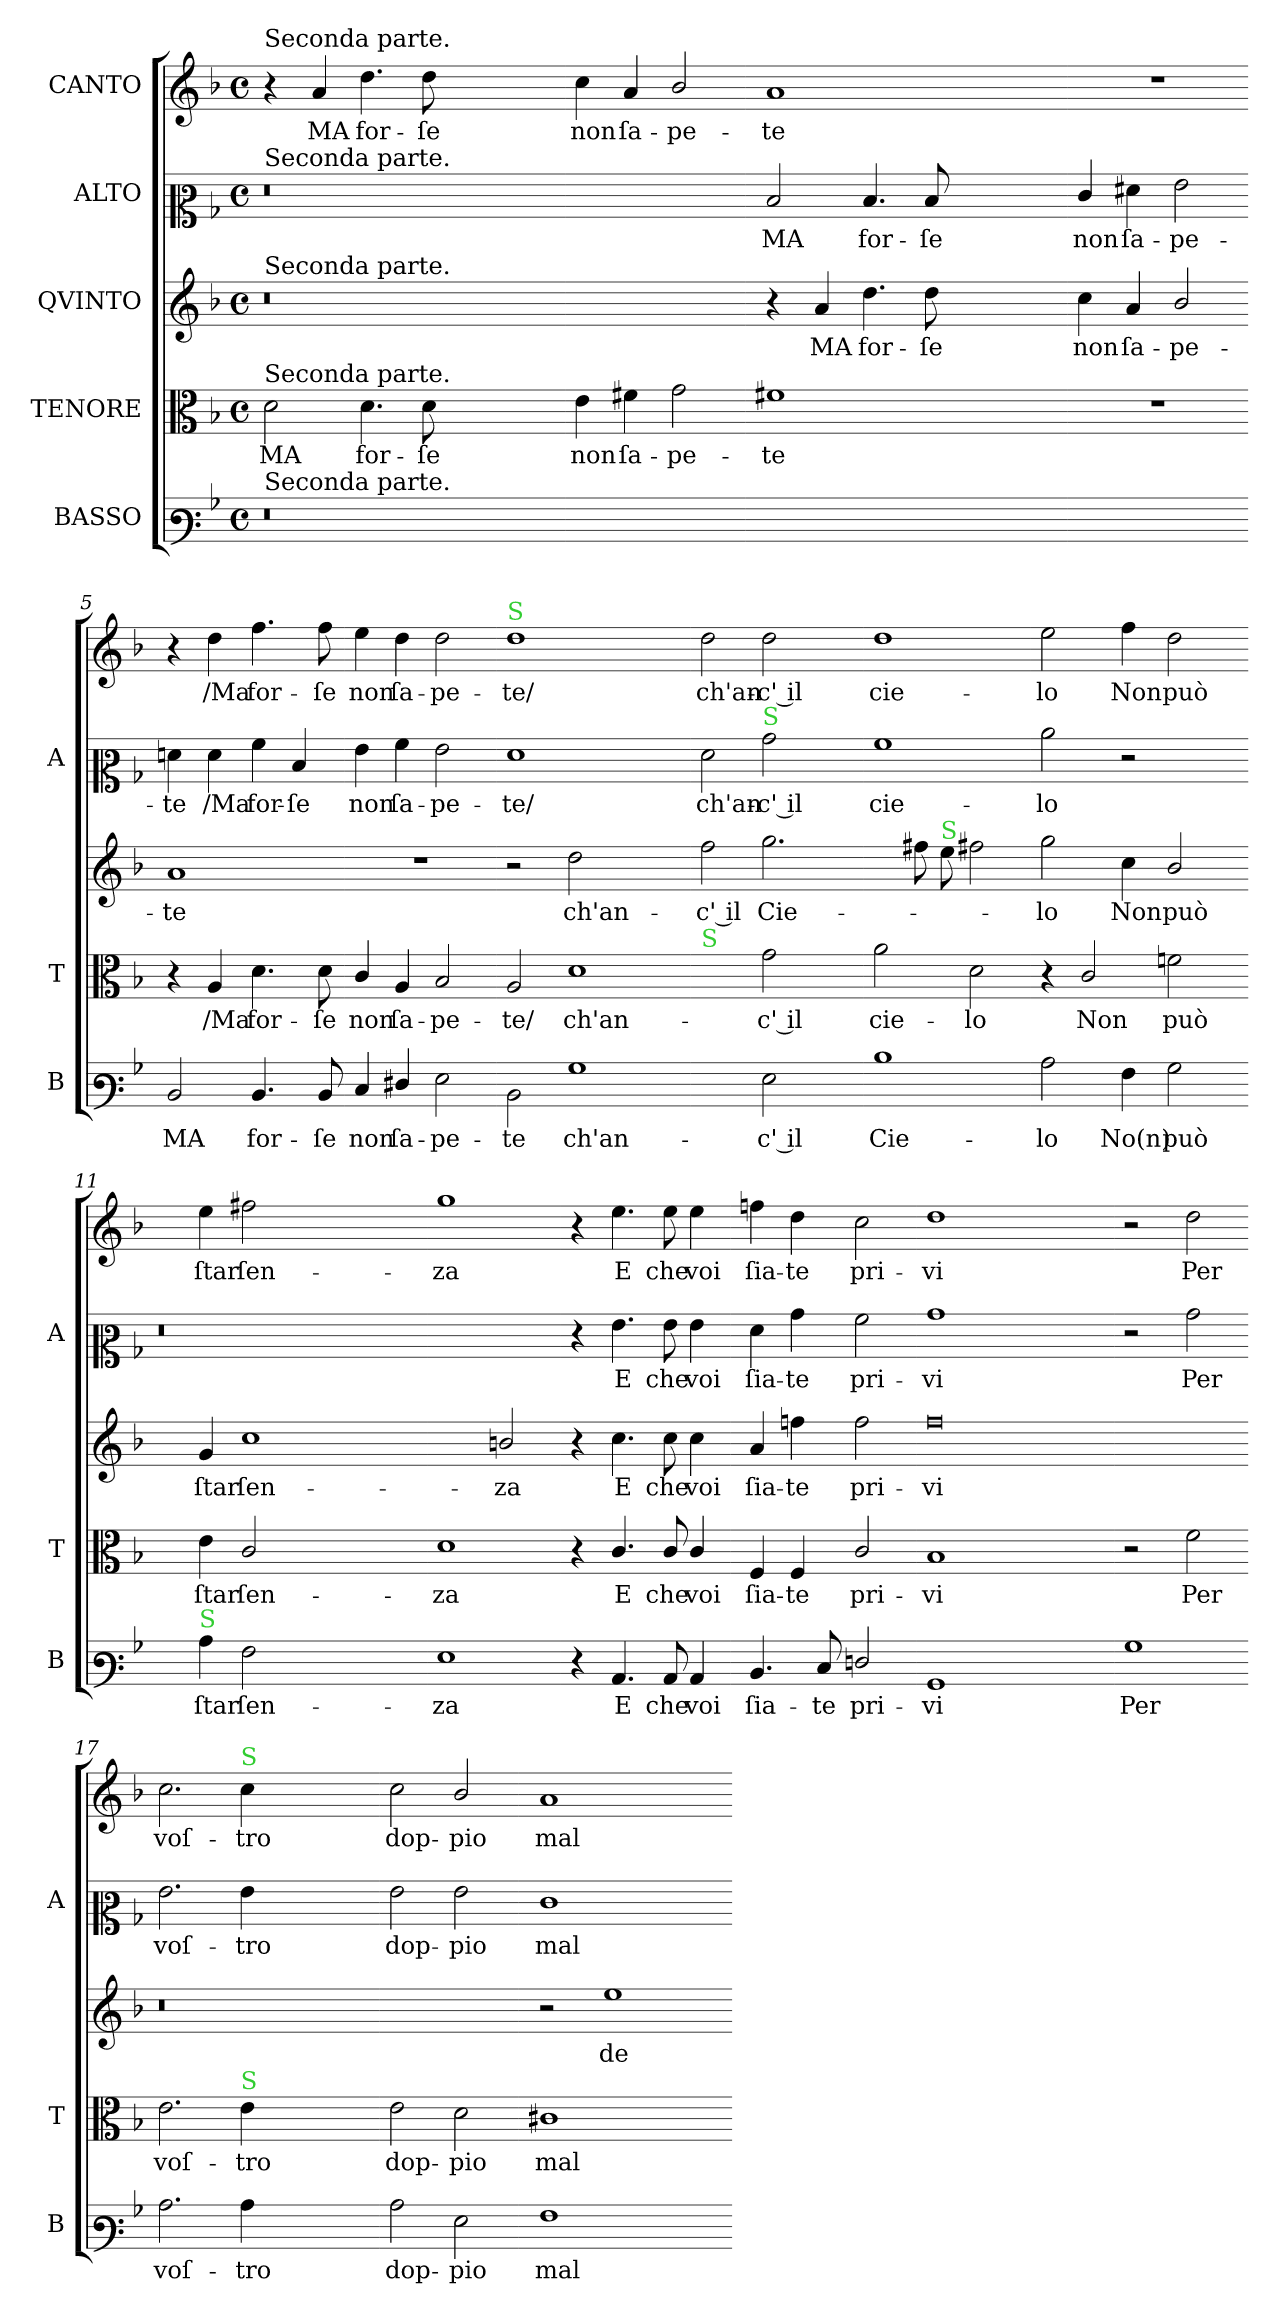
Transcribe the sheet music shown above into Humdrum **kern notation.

**kern	**text	**kern	**text	**kern	**text	**kern	**text	**kern	**text
*part5	*part5	*part4	*part4	*part3	*part3	*part2	*part2	*part1	*part1
*staff5	*staff5	*staff4	*staff4	*staff3	*staff3	*staff2	*staff2	*staff1	*staff1
*I"BASSO	*	*I"TENORE	*	*I"QVINTO	*	*I"ALTO	*	*I"CANTO	*
*I'B	*	*I'T	*	*	*	*I'A	*	*	*
*clefF3	*	*clefC3	*	*clefG2	*	*clefC2	*	*clefG2	*
*k[b-]	*	*k[b-]	*	*k[b-]	*	*k[b-]	*	*k[b-]	*
*M4/4	*	*M4/4	*	*M4/4	*	*M4/4	*	*M4/4	*
*met(c)	*	*met(c)	*	*met(c)	*	*met(c)	*	*met(c)	*
=1	=1	=1	=1	=1	=1	=1	=1	=1	=1
!	!	!	!	!	!	!	!	!LO:TX:a:t=Seconda parte.	!
!	!	!	!	!	!	!LO:TX:a:t=Seconda parte.	!	!	!
!	!	!	!	!LO:TX:a:t=Seconda parte.	!	!	!	!	!
!	!	!LO:TX:a:t=Seconda parte.	!	!	!	!	!	!	!
!LO:TX:a:t=Seconda parte.	!	!	!	!	!	!	!	!	!
0r	.	2d\	MA	0r	.	0r	.	4r	.
.	.	.	.	.	.	.	.	4a/	MA
.	.	4.d\	for-	.	.	.	.	4.dd\	for-
.	.	8d\	ſe	.	.	.	.	8dd\	-ſe
.	.	1ryy	.	.	.	.	.	1ryy	.
=2-	=2-	=2-	=2-	=2-	=2-	=2-	=2-	=2-	=2-
1ryy	.	4e\	non	1ryy	.	1ryy	.	4cc\	non
.	.	4f#X\	ſa-	.	.	.	.	4a/	ſa-
.	.	2g\	-pe-	.	.	.	.	2b-/	-pe-
=3-	=3-	=3-	=3-	=3-	=3-	=3-	=3-	=3-	=3-
0ryy	.	1f#X	-te	4r	.	2d/	MA	1a	-te
.	.	.	.	4a/	MA	.	.	.	.
.	.	.	.	4.dd\	for-	4.d/	for-	.	.
.	.	.	.	8dd\	ſe	8d/	ſe	.	.
.	.	1ryy	.	1ryy	.	1ryy	.	1ryy	.
=4-	=4-	=4-	=4-	=4-	=4-	=4-	=4-	=4-	=4-
1ryy	.	1r	.	4cc\	non	4e/	non	1r	.
.	.	.	.	4a/	ſa-	4f#X\	ſa-	.	.
.	.	.	.	2b-/	-pe-	2g\	-pe-	.	.
=5-	=5-	=5-	=5-	=5-	=5-	=5-	=5-	=5-	=5-
2D/	MA	4r	.	1a	-te	4fn\	-te	4r	.
.	.	4A/	/Ma	.	.	4f\	/Ma	4dd\	/Ma
4.D/	for-	4.d\	for-	.	.	4a\	for-	4.ff\	for-
.	.	.	.	.	.	4d/	-ſe	.	.
8D/	ſe	8d\	ſe	.	.	.	.	8ff\	ſe
=6-	=6-	=6-	=6-	=6-	=6-	=6-	=6-	=6-	=6-
4E/	non	4c/	non	1r	.	4g\	non	4ee\	non
4F#X/	ſa-	4A/	ſa-	.	.	4a\	ſa-	4dd\	ſa-
2G\	-pe-	2B-/	-pe-	.	.	2g\	-pe-	2dd\	-pe-
=7-	=7-	=7-	=7-	=7-	=7-	=7-	=7-	=7-	=7-
!	!	!	!	!	!	!	!	!LO:TX:a:color=limegreen:t=S	!
2D\	-te	2A/	-te/	2r	.	1f	-te/	1dd	-te/
1B-\	ch'an-	1d\	ch'an-	2dd\	ch'an-	.	.	.	.
.	.	.	.	2ryy	.	2ryy	.	2ryy	.
=8-	=8-	=8-	=8-	=8-	=8-	=8-	=8-	=8-	=8-
!	!	!LO:TX:a:color=limegreen:t=S	!	!	!	!	!	!	!
2ryy	.	2ryy	.	2ff\	-c' il	2f\	ch'an-	2dd\	ch'an-
!	!	!	!	!	!	!LO:TX:a:color=limegreen:t=S	!	!	!
2G\	-c' il	2g\	-c' il	2.gg\	Cie-	2b-\	-c' il	2dd\	-c' il
4ryy	.	4ryy	.	.	.	4ryy	.	4ryy	.
=9-	=9-	=9-	=9-	=9-	=9-	=9-	=9-	=9-	=9-
1d	Cie-	2a\	cie-	4ryy	.	1a	cie-	1dd	cie-
.	.	.	.	8ff#X\	.	.	.	.	.
!	!	!	!	!LO:TX:a:color=limegreen:t=S	!	!	!	!	!
.	.	.	.	8ee\	.	.	.	.	.
.	.	2d\	-lo	2ff#X\	.	.	.	.	.
=10-	=10-	=10-	=10-	=10-	=10-	=10-	=10-	=10-	=10-
2c\	-lo	4r	.	2gg\	-lo	2cc\	-lo	2ee\	-lo
.	.	2c/	Non	.	.	.	.	.	.
4A\	No(n)	.	.	4cc\	Non	2r	.	4ff\	Non
2B-\	può	2fn\	può	2b-/	può	.	.	2dd\	può
.	.	.	.	.	.	4ryy	.	.	.
=11-	=11-	=11-	=11-	=11-	=11-	=11-	=11-	=11-	=11-
4ryy	.	4ryy	.	4ryy	.	0r	.	4ryy	.
!LO:TX:a:color=limegreen:t=S	!	!	!	!	!	!	!	!	!
4c\	ſtar	4e\	ſtar	4g/	ſtar	.	.	4ee\	ſtar
2A\	ſen-	2c/	ſen-	1cc\	ſen-	.	.	2ff#X\	ſen-
1ryy	.	1ryy	.	.	.	.	.	1ryy	.
.	.	.	.	2ryy	.	.	.	.	.
=12-	=12-	=12-	=12-	=12-	=12-	=12-	=12-	=12-	=12-
1G	-za	1d	-za	2ryy	.	1ryy	.	1gg	-za
.	.	.	.	2bn/	-za	.	.	.	.
=13-	=13-	=13-	=13-	=13-	=13-	=13-	=13-	=13-	=13-
4r	.	4r	.	4r	.	4r	.	4r	.
4.C/	E	4.c/	E	4.cc\	E	4.g\	E	4.ee\	E
8C/	che	8c/	che	8cc\	che	8g\	che	8ee\	che
4C/	voi	4c/	voi	4cc\	voi	4g\	voi	4ee\	voi
=14-	=14-	=14-	=14-	=14-	=14-	=14-	=14-	=14-	=14-
4.D/	ſia-	4F/	ſia-	4a/	ſia-	4f\	ſia-	4ffn\	ſia-
.	.	4F/	-te	4ffn\	-te	4b-\	-te	4dd\	-te
8E/	-te	.	.	.	.	.	.	.	.
2Fn/	pri-	2c/	pri-	2ff\	pri-	2a\	pri-	2cc\	pri-
=15-	=15-	=15-	=15-	=15-	=15-	=15-	=15-	=15-	=15-
1BB-	-vi	1B-	-vi	0ff	-vi	1b-	-vi	1dd	-vi
1ryy	.	1ryy	.	.	.	1ryy	.	1ryy	.
=16-	=16-	=16-	=16-	=16-	=16-	=16-	=16-	=16-	=16-
1B-	Per	2r	.	1ryy	.	2r	.	2r	.
.	.	2f\	Per	.	.	2b-\	Per	2dd\	Per
=17-	=17-	=17-	=17-	=17-	=17-	=17-	=17-	=17-	=17-
2.c\	voſ-	2.e\	voſ-	0r	.	2.g\	voſ-	2.cc\	voſ-
!	!	!	!	!	!	!	!	!LO:TX:a:color=limegreen:t=S	!
!	!	!LO:TX:a:color=limegreen:t=S	!	!	!	!	!	!	!
4c\	-tro	4e\	-tro	.	.	4g\	-tro	4cc\	-tro
1ryy	.	1ryy	.	.	.	1ryy	.	1ryy	.
=18-	=18-	=18-	=18-	=18-	=18-	=18-	=18-	=18-	=18-
2c\	dop-	2e\	dop-	1ryy	.	2g\	dop-	2cc\	dop-
2G\	-pio	2d\	-pio	.	.	2g\	-pio	2b-/	-pio
=19-	=19-	=19-	=19-	=19-	=19-	=19-	=19-	=19-	=19-
1A	mal	1c#X	mal	2r	.	1e	mal	1a	mal
.	.	.	.	1ee\	de	.	.	.	.
2ryy	.	2ryy	.	.	.	2ryy	.	2ryy	.
=-	=-	=-	=-	=-	=-	=-	=-	=-	=-
*-	*-	*-	*-	*-	*-	*-	*-	*-	*-
